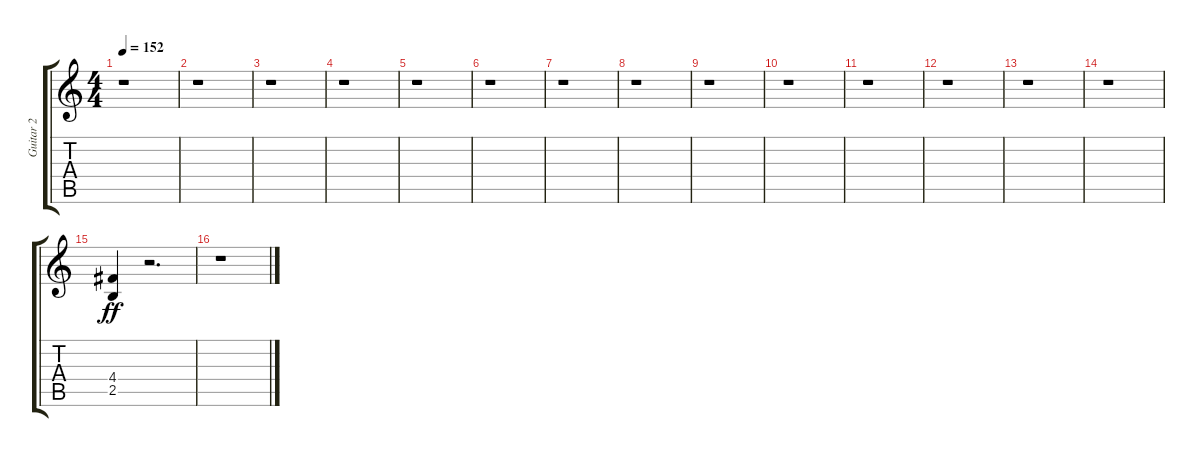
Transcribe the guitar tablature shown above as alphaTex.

\track ("Guitar 2" "Guitar 2") {instrument overdrivenguitar}
\staff {score tabs}
\tuning (E4 B3 G3 D3 A2 E2) {hide}
\ts (4 4)
\tempo 152
\clef g2
\ks c
r.1{dy ff} |
r.1 |
r.1 |
r.1 |
r.1 |
r.1 |
r.1 |
r.1 |
r.1 |
r.1 |
r.1 |
r.1 |
r.1 |
r.1 |
(4.4 2.5).4 r.2{d} |
r.1
